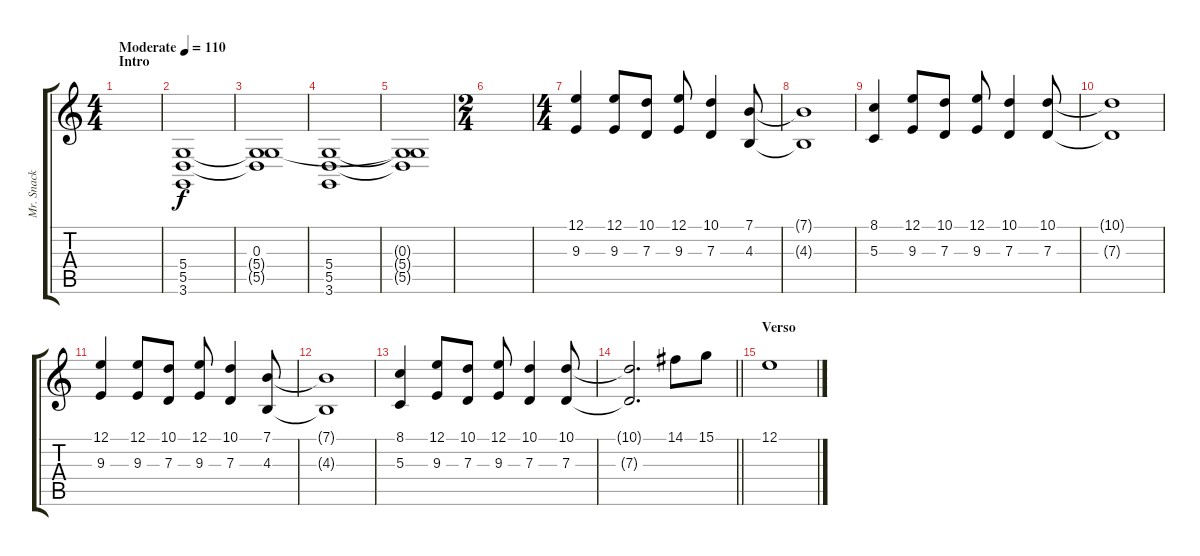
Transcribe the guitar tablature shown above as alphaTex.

\track ("Mr. Snack Teclado" "Mr. Snack ") {instrument synthstrings2}
\staff {score tabs}
\tuning (E4 B3 G3 D3 A2 E2) {hide}
\ts (4 4)
\section ("" "Intro")
\tempo (110 "Moderate")
\clef g2
\ks c
|
(5.4 5.5 3.6).1 |
(0.3 5.4{t} 5.5{t}).1 |
(5.4 5.5 3.6).1 |
(0.3{t} 5.4{t} 5.5{t}).1 |
\ts (2 4)
|
\ts (4 4)
(12.1 9.3).4{volume 11 instrument stringensemble1} (12.1 9.3).8 (10.1 7.3).8 (12.1 9.3).8 (10.1 7.3).4 (7.1 4.3).8 |
(7.1{t} 4.3{t}).1 |
(8.1 5.3).4{volume 11 instrument stringensemble1} (12.1 9.3).8 (10.1 7.3).8 (12.1 9.3).8 (10.1 7.3).4 (10.1 7.3).8 |
(10.1{t} 7.3{t}).1 |
(12.1 9.3).4{volume 11 instrument stringensemble1} (12.1 9.3).8 (10.1 7.3).8 (12.1 9.3).8 (10.1 7.3).4 (7.1 4.3).8 |
(7.1{t} 4.3{t}).1 |
(8.1 5.3).4{volume 11 instrument stringensemble1} (12.1 9.3).8 (10.1 7.3).8 (12.1 9.3).8 (10.1 7.3).4 (10.1 7.3).8 |
\barLineRight lightlight
(10.1{t} 7.3{t}).2{d} 14.1.8 15.1.8 |
\section ("" "Verso")
12.1.1
